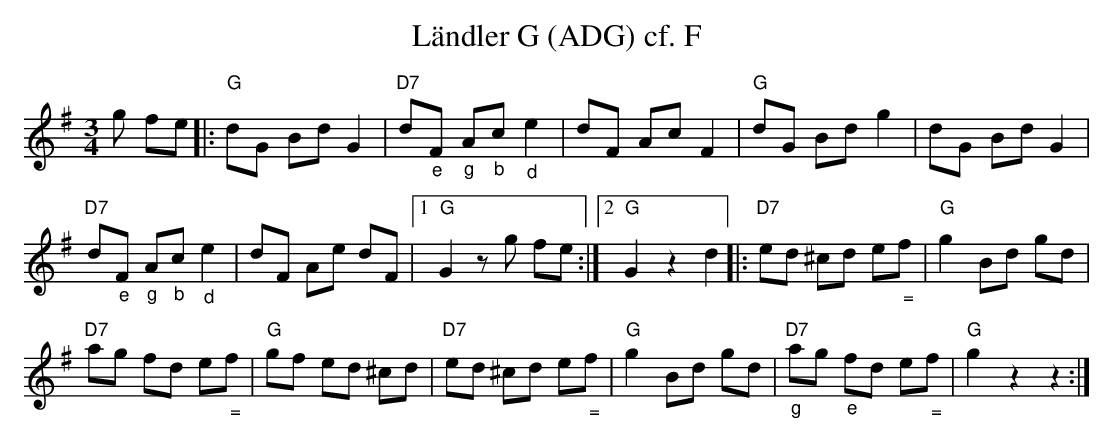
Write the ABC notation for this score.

X:1
T:L\"andler G (ADG) cf. F
M:3/4
L:1/8
K:Gmaj%%MIDI gchordon
g fe |: "G"dG BdG2 | "D7"d"_e"F "_g"A"_b"c"_d"e2 | dF AcF2 | "G"dG Bdg2 | dG BdG2 |
"D7"d"_e"F "_g"A"_b"c"_d"e2 | dF Ae dF |1 "G"G2zg fe :|2 "G"G2z2d2 |: "D7"ed ^cd e"_ ="f | "G"g2Bd gd |
"D7"ag fd e"_ ="f | "G"gf ed ^cd | "D7"ed ^cd e"_ ="f | "G"g2Bd gd | "D7""_g"ag "_e"fd e"_ ="f | "G"g2z2z2 :|
